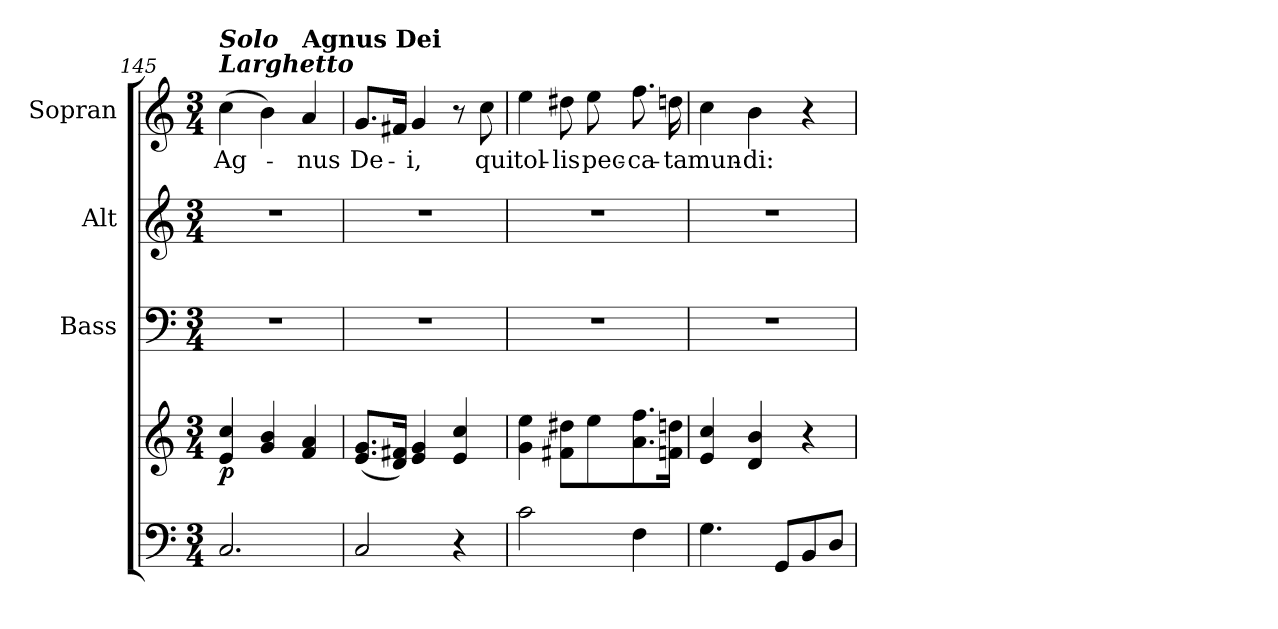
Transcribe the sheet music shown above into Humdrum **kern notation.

**kern	**kern	**dynam	**kern	**kern	**kern	**text
*part4	*part4	*part4	*part3	*part2	*part1	*part1
*staff5	*staff4	*staff4/5	*staff3	*staff2	*staff1	*staff1
*	*	*	*I"Bass	*I"Alt	*I"Sopran	*
*	*	*	*I'B.	*I'A.	*I'S.	*
!!LO:LB:g=z
*clefF4	*clefG2	*	*clefF4	*clefG2	*clefG2	*
*k[]	*k[]	*	*k[]	*k[]	*k[]	*
*C:	*C:	*	*C:	*C:	*C:	*
*M3/4	*M3/4	*	*M3/4	*M3/4	*M3/4	*
=145	=145	=145	=145	=145	=145	=145
!	!	!	!	!	!LO:TX:a:Bi:t=Larghetto	!
!	!	!	!	!	!LO:TX:a:Bi:t=Solo	!
!	!	!LO:DY:b	!	!	!	!LO:LY:b
2.C/	4e/ 4cc/	p	2.r	2.r	(>4cc\	Ag-
.	4g/ 4b/	.	.	.	4b\)	.
!	!	!	!	!	!LO:TX:a:B:t=Agnus Dei	!
!	!	!	!	!	!	!LO:LY:b
.	4f/ 4a/	.	.	.	4a/	-nus
=146	=146	=146	=146	=146	=146	=146
!	!	!	!	!	!	!LO:LY:b
2C/	(<8.e/ 8.g/L	.	2.r	2.r	8.g/L	De-
.	16d/ 16f#X/Jk)	.	.	.	16f#X/Jk	.
!	!	!	!	!	!	!LO:LY:b
.	4e/ 4g/	.	.	.	4g/	-i,
4r	4e/ 4cc/	.	.	.	8r	.
!	!	!	!	!	!	!LO:LY:b
.	.	.	.	.	8cc\	qui
=147	=147	=147	=147	=147	=147	=147
!	!	!	!	!	!	!LO:LY:b
2c\	4g\ 4ee\	.	2.r	2.r	4ee\	tol-
!	!	!	!	!	!	!LO:LY:b
.	8f#X\ 8dd#X\L	.	.	.	8dd#X\	-lis
!	!	!	!	!	!	!LO:LY:b
.	8ee\	.	.	.	8ee\	pec-
!	!	!	!	!	!	!LO:LY:b
4F\	8.a\ 8.ff\	.	.	.	8.ff\	-ca-
!	!	!	!	!	!	!LO:LY:b
.	16fn\ 16ddn\Jk	.	.	.	16ddn\	-ta
=148	=148	=148	=148	=148	=148	=148
!	!	!	!	!	!	!LO:LY:b
4.G\	4e/ 4cc/	.	2.r	2.r	4cc\	mun-
!	!	!	!	!	!	!LO:LY:b
.	4d/ 4b/	.	.	.	4b\	-di:
8GG/L	.	.	.	.	.	.
8BB/	4r	.	.	.	4r	.
8D/J	.	.	.	.	.	.
=	=	=	=	=	=	=
*-	*-	*-	*-	*-	*-	*-
